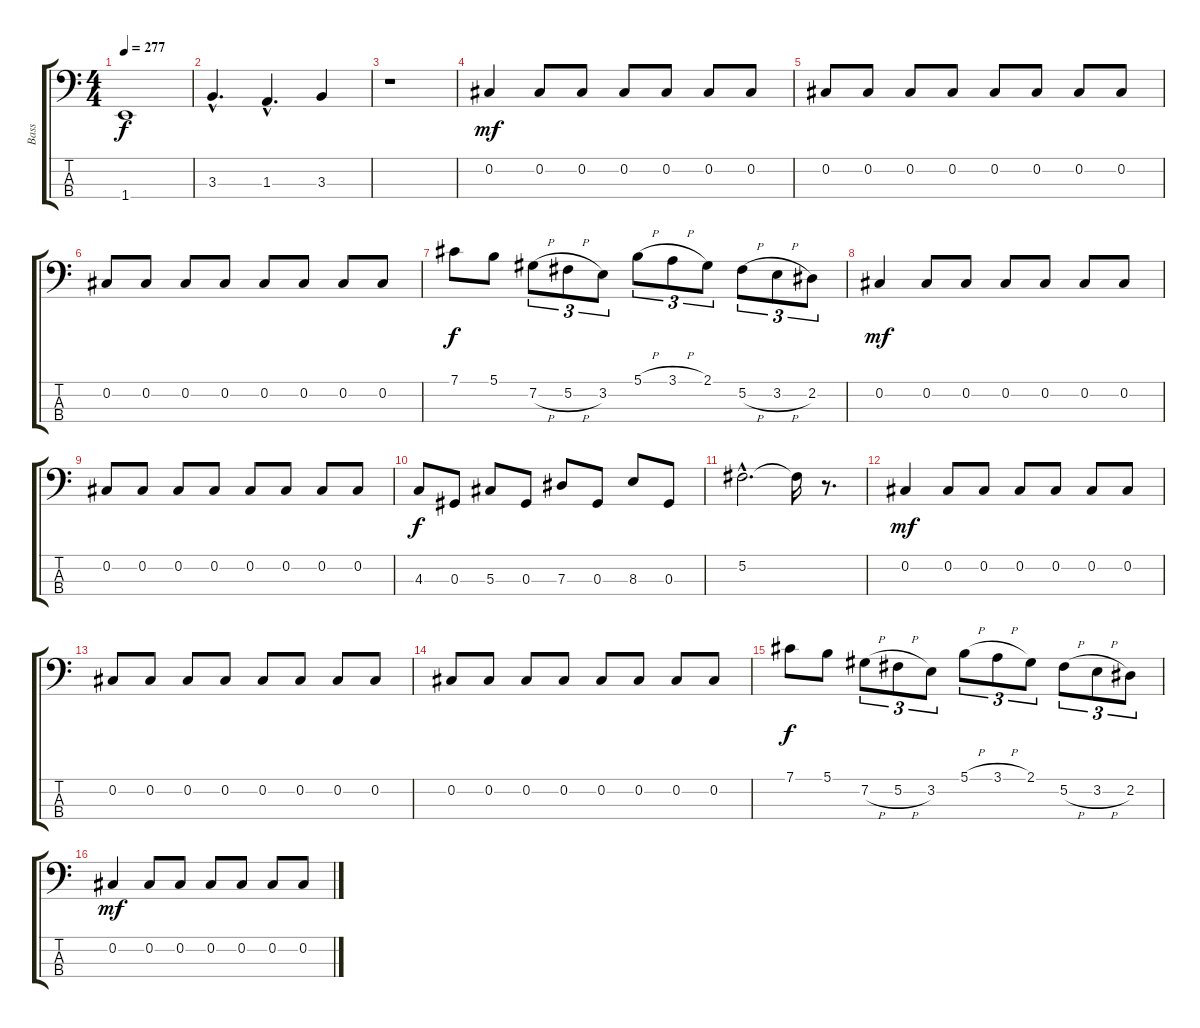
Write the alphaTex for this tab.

\track ("Bass" "Bass") {instrument electricbassfinger}
\staff {score tabs}
\tuning (Gb2 Db2 Ab1 Eb1) {hide}
\ts (4 4)
\tempo 277
\clef f4
\ks c
1.4.1{dy f} |
3.3{hac}.4{d} 1.3{hac}.4{d} 3.3.4 |
r.1 |
0.2.4{dy mf} 0.2.8 0.2.8 0.2.8 0.2.8 0.2.8 0.2.8 |
0.2.8 0.2.8 0.2.8 0.2.8 0.2.8 0.2.8 0.2.8 0.2.8 |
0.2.8 0.2.8 0.2.8 0.2.8 0.2.8 0.2.8 0.2.8 0.2.8 |
7.1.8{dy f} 5.1.8 7.2{h}.8{tu (3 2)} 5.2{h}.8{tu (3 2)} 3.2.8{tu (3 2)} 5.1{h}.8{tu (3 2)} 3.1{h}.8{tu (3 2)} 2.1.8{tu (3 2)} 5.2{h}.8{tu (3 2)} 3.2{h}.8{tu (3 2)} 2.2.8{tu (3 2)} |
0.2.4{dy mf} 0.2.8 0.2.8 0.2.8 0.2.8 0.2.8 0.2.8 |
0.2.8 0.2.8 0.2.8 0.2.8 0.2.8 0.2.8 0.2.8 0.2.8 |
4.3.8{dy f} 0.3.8 5.3.8 0.3.8 7.3.8 0.3.8 8.3.8 0.3.8 |
5.2{hac}.2{d} 5.2{t}.16 r.8{d} |
0.2.4{dy mf} 0.2.8 0.2.8 0.2.8 0.2.8 0.2.8 0.2.8 |
0.2.8 0.2.8 0.2.8 0.2.8 0.2.8 0.2.8 0.2.8 0.2.8 |
0.2.8 0.2.8 0.2.8 0.2.8 0.2.8 0.2.8 0.2.8 0.2.8 |
7.1.8{dy f} 5.1.8 7.2{h}.8{tu (3 2)} 5.2{h}.8{tu (3 2)} 3.2.8{tu (3 2)} 5.1{h}.8{tu (3 2)} 3.1{h}.8{tu (3 2)} 2.1.8{tu (3 2)} 5.2{h}.8{tu (3 2)} 3.2{h}.8{tu (3 2)} 2.2.8{tu (3 2)} |
0.2.4{dy mf} 0.2.8 0.2.8 0.2.8 0.2.8 0.2.8 0.2.8
